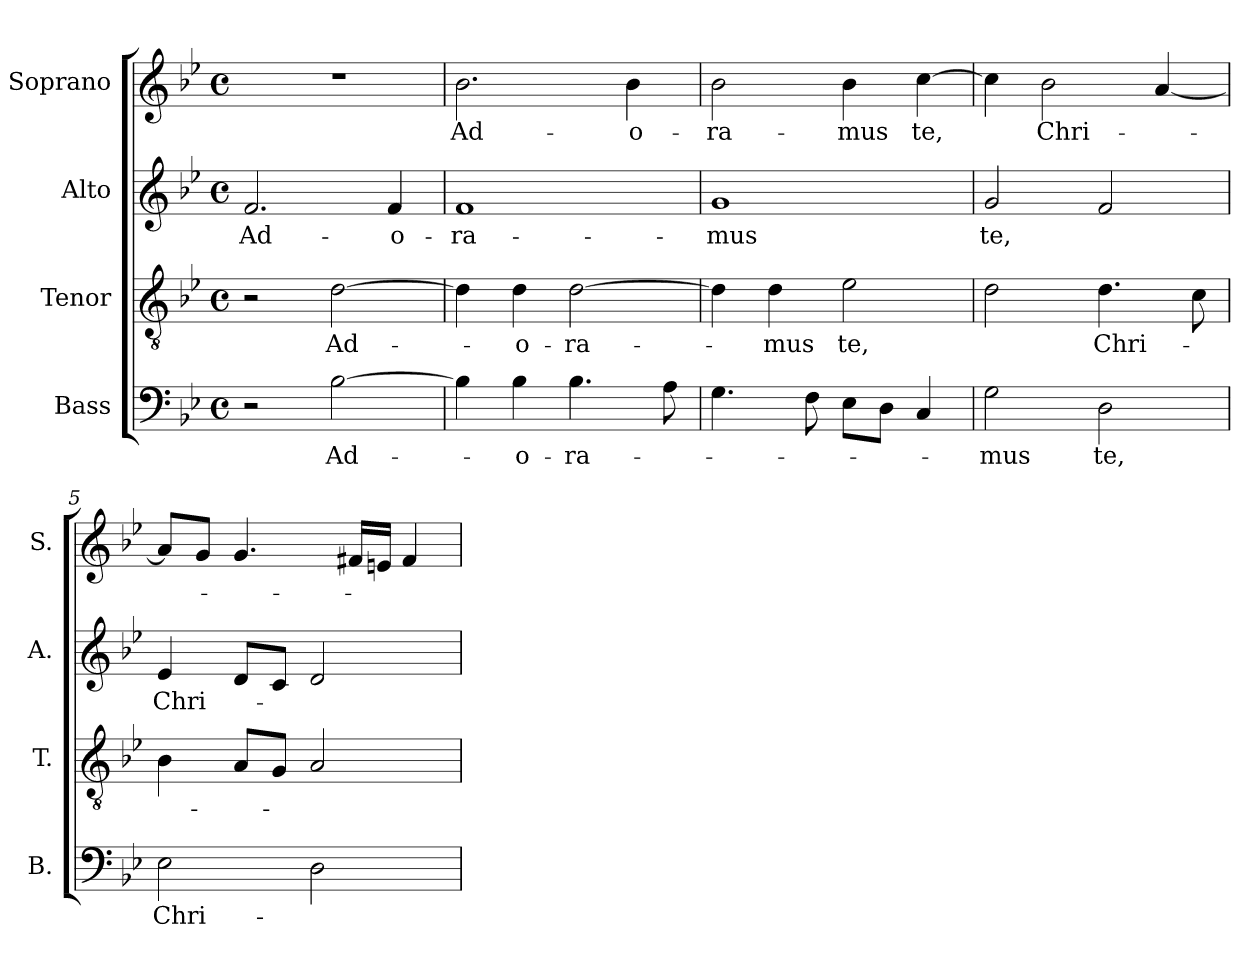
**kern	**text	**kern	**text	**kern	**text	**kern	**text
*part4	*part4	*part3	*part3	*part2	*part2	*part1	*part1
*staff4	*staff4	*staff3	*staff3	*staff2	*staff2	*staff1	*staff1
*I"Bass	*	*I"Tenor	*	*I"Alto	*	*I"Soprano	*
*I'B.	*	*I'T.	*	*I'A.	*	*I'S.	*
!!LO:PB:g=z
*clefF4	*	*clefGv2	*	*clefG2	*	*clefG2	*
*	*	*ITrd7c12	*	*	*	*	*
*k[b-e-]	*	*k[b-e-]	*	*k[b-e-]	*	*k[b-e-]	*
*B-:	*	*B-:	*	*B-:	*	*B-:	*
*M4/4	*	*M4/4	*	*M4/4	*	*M4/4	*
*met(c)	*	*met(c)	*	*met(c)	*	*met(c)	*
=1	=1	=1	=1	=1	=1	=1	=1
!	!	!	!	!	!LO:LY:b:color=#000000	!	!
2r	.	2r	.	2.fi/	Ad-	1r	.
!	!LO:LY:b:color=#000000	!	!	!	!	!	!
!	!	!	!LO:LY:b:color=#000000	!	!	!	!
[>2B-i\	Ad-	[>2Di\	Ad-	.	.	.	.
!	!	!	!	!	!LO:LY:b:color=#000000	!	!
.	.	.	.	4fi/	-o-	.	.
=2	=2	=2	=2	=2	=2	=2	=2
!	!	!	!	!	!LO:LY:b:color=#000000	!	!
!	!	!	!	!	!	!	!LO:LY:b:color=#000000
4B-i\]	.	4Di\]	.	1fi	-ra-	2.b-i\	Ad-
!	!LO:LY:b:color=#000000	!	!	!	!	!	!
!	!	!	!LO:LY:b:color=#000000	!	!	!	!
4B-i\	-o-	4Di\	-o-	.	.	.	.
!	!LO:LY:b:color=#000000	!	!	!	!	!	!
!	!	!	!LO:LY:b:color=#000000	!	!	!	!
4.B-i\	-ra-	[>2Di\	-ra-	.	.	.	.
!	!	!	!	!	!	!	!LO:LY:b:color=#000000
.	.	.	.	.	.	4b-i\	-o-
8Ai\	.	.	.	.	.	.	.
=3	=3	=3	=3	=3	=3	=3	=3
!	!	!	!	!	!LO:LY:b:color=#000000	!	!
!	!	!	!	!	!	!	!LO:LY:b:color=#000000
4.Gi\	.	4Di\]	.	1gi	-mus	2b-i\	-ra-
!	!	!	!LO:LY:b:color=#000000	!	!	!	!
.	.	4Di\	-mus	.	.	.	.
8Fi\	.	.	.	.	.	.	.
!	!	!	!LO:LY:b:color=#000000	!	!	!	!
!	!	!	!	!	!	!	!LO:LY:b:color=#000000
8E-i\L	.	2E-i\	te,	.	.	4b-i\	-mus
8Di\J	.	.	.	.	.	.	.
!	!	!	!	!	!	!	!LO:LY:b:color=#000000
4Ci/	.	.	.	.	.	[>4cci\	te,
=4	=4	=4	=4	=4	=4	=4	=4
!	!LO:LY:b:color=#000000	!	!	!	!	!	!
!	!	!	!	!	!LO:LY:b:color=#000000	!	!
2Gi\	-mus	2Di\	.	2gi/	te,	4cci\]	.
!	!	!	!	!	!	!	!LO:LY:b:color=#000000
.	.	.	.	.	.	2b-i\	Chri-
!	!LO:LY:b:color=#000000	!	!	!	!	!	!
!	!	!	!LO:LY:b:color=#000000	!	!	!	!
2Di\	te,	4.Di\	Chri-	2fi/	.	.	.
.	.	.	.	.	.	[<4ai/	.
.	.	8Ci\	.	.	.	.	.
=5	=5	=5	=5	=5	=5	=5	=5
!	!LO:LY:b:color=#000000	!	!	!	!	!	!
!	!	!	!	!	!LO:LY:b:color=#000000	!	!
2E-i\	Chri-	4BB-i\	.	4e-i/	Chri-	8ai/L]	.
.	.	.	.	.	.	8gi/J	.
.	.	8AAi/L	.	8di/L	.	4.gi/	.
.	.	8GGi/J	.	8ci/J	.	.	.
2Di\	.	2AAi/	.	2di/	.	.	.
.	.	.	.	.	.	16f#Xi/LL	.
.	.	.	.	.	.	16eni/JJ	.
.	.	.	.	.	.	4f#i/	.
=	=	=	=	=	=	=	=
*-	*-	*-	*-	*-	*-	*-	*-
